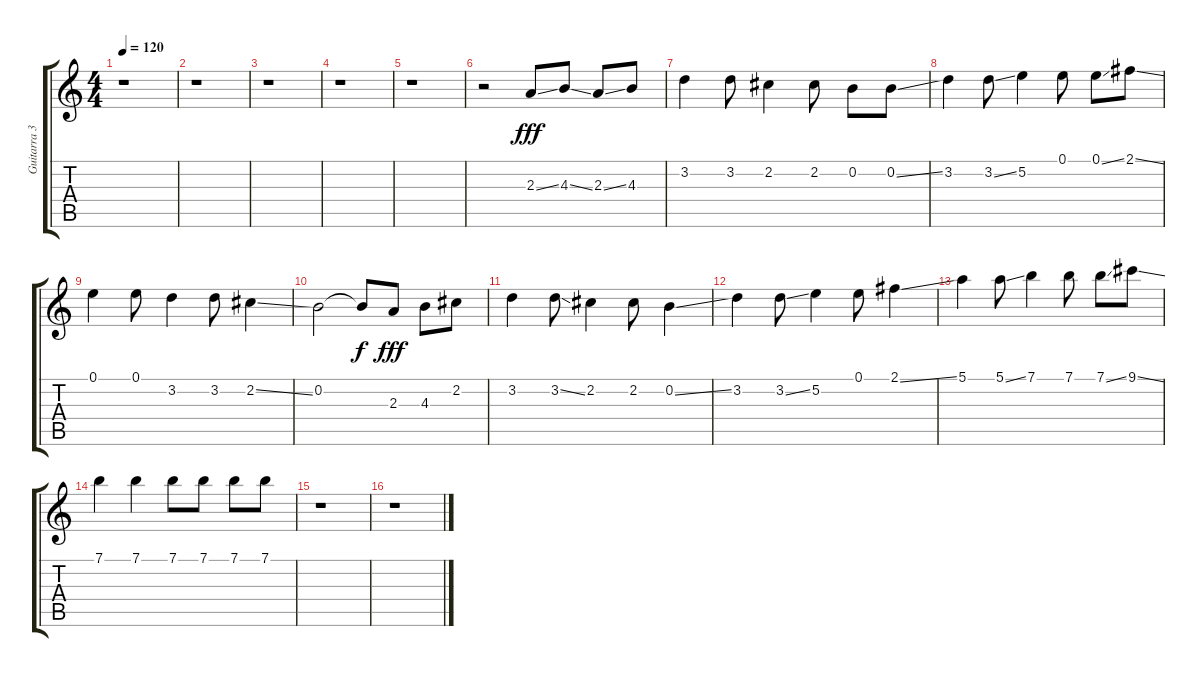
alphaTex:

\track ("Guitarra 3" "Guitarra 3") {instrument overdrivenguitar}
\staff {score tabs}
\tuning (E4 B3 G3 D3 A2 E2) {hide}
\ts (4 4)
\tempo 120
\clef g2
\ks c
r.1{dy f} |
r.1 |
r.1 |
r.1 |
r.1 |
r.2 2.3{ss}.8{dy fff} 4.3{ss}.8 2.3{ss}.8 4.3.8 |
3.2.4 3.2.8 2.2.4 2.2.8 0.2.8 0.2{ss}.8 |
3.2.4 3.2{ss}.8 5.2.4 0.1.8 0.1{ss}.8 2.1{ss}.8 |
0.1.4 0.1.8 3.2.4 3.2.8 2.2{ss}.4 |
0.2.2 0.2{t}.8{dy f} 2.3.8{dy fff} 4.3.8 2.2.8 |
3.2.4 3.2{ss}.8 2.2.4 2.2.8 0.2{ss}.4 |
3.2.4 3.2{ss}.8 5.2.4 0.1.8 2.1{ss}.4 |
5.1.4 5.1{ss}.8 7.1.4 7.1.8 7.1{ss}.8 9.1{ss}.8 |
7.1.4 7.1.4 7.1.8 7.1.8 7.1.8 7.1.8 |
r.1 |
r.1
